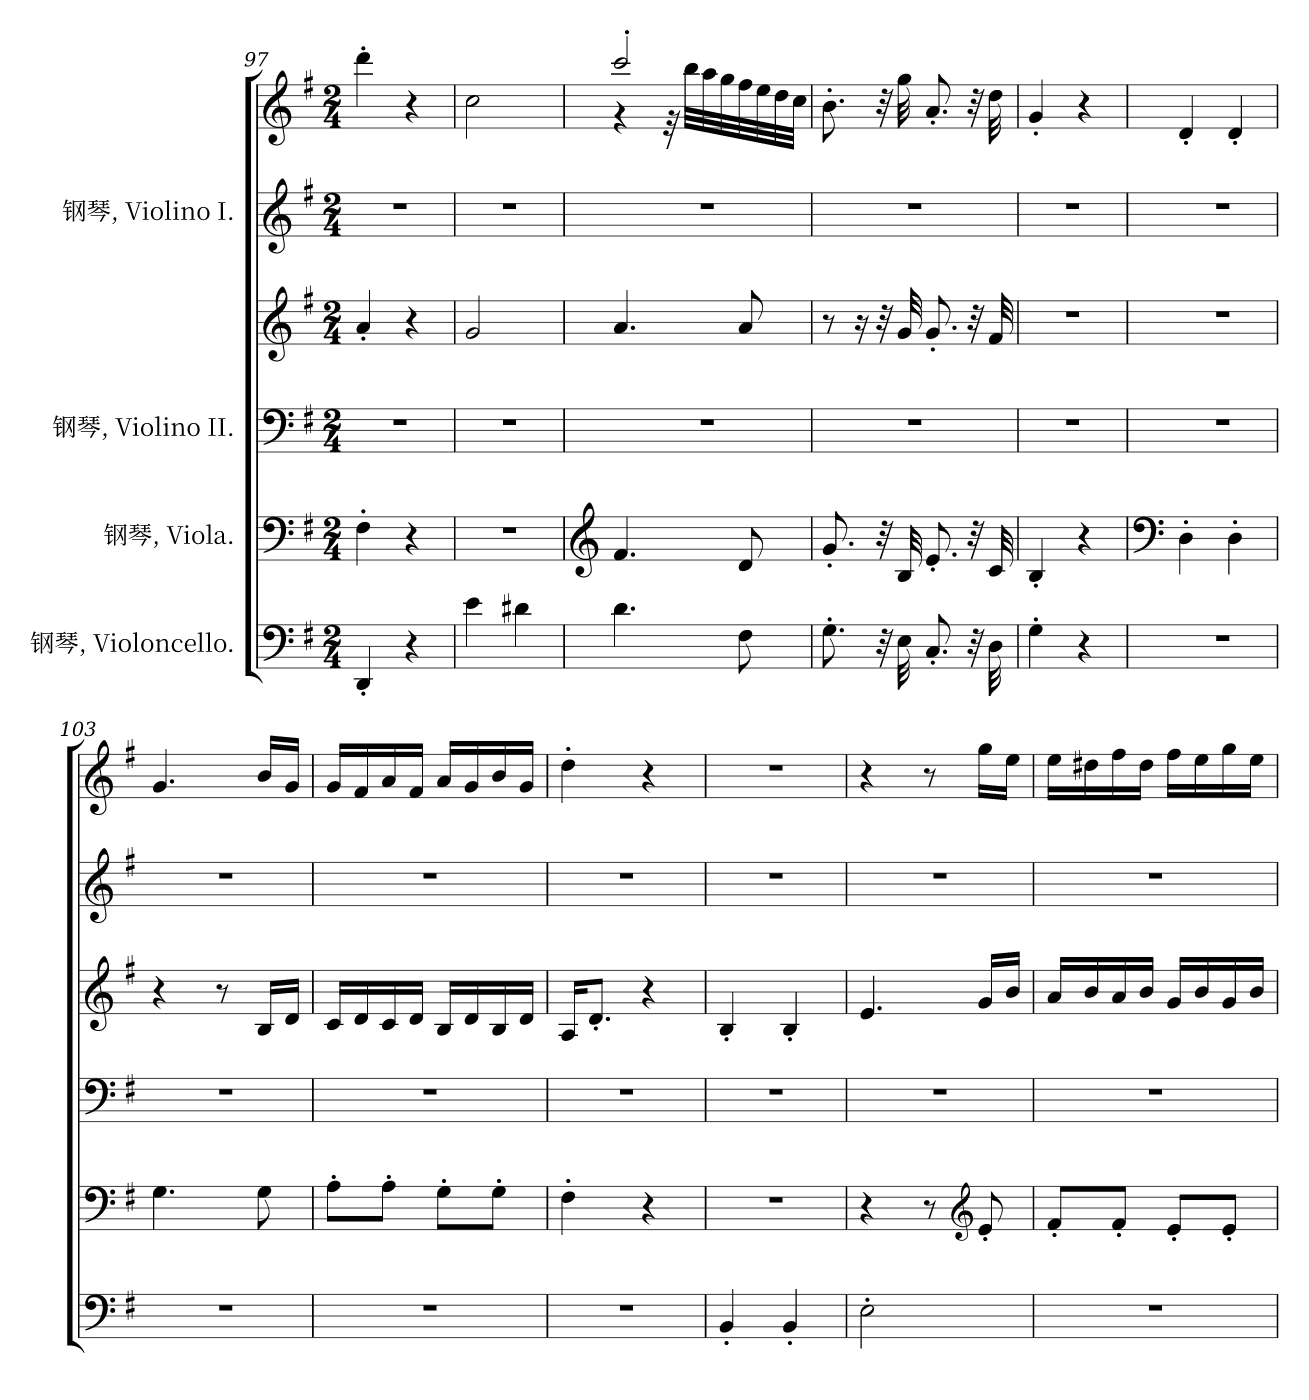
**kern	**kern	**kern	**kern	**kern	**kern
*part4	*part3	*part2	*part2	*part1	*part1
*staff6	*staff5	*staff4	*staff3	*staff2	*staff1
*I"钢琴, Violoncello.	*I"钢琴, Viola.	*I"钢琴, Violino II.	*	*I"钢琴, Violino I.	*
*clefF4	*clefF4	*clefF4	*clefG2	*clefG2	*clefG2
*k[f#]	*k[f#]	*k[f#]	*k[f#]	*k[f#]	*k[f#]
*M2/4	*M2/4	*M2/4	*M2/4	*M2/4	*M2/4
=97	=97	=97	=97	=97	=97
4DD'/	4F#'\	2r	4a'/	2r	4ddd'\
4r	4r	.	4r	.	4r
=98	=98	=98	=98	=98	=98
4e\	2r	2r	2g/	2r	2cc\
4d#X\	.	.	.	.	.
=99	=99	=99	=99	=99	=99
*	*clefG2	*	*	*	*
*	*	*	*	*	*^
4.d\	4.f#/	2r	4.a/	2r	2ccc'/	4r
.	.	.	.	.	.	32r
.	.	.	.	.	.	32bb\LLL
.	.	.	.	.	.	32aa\
.	.	.	.	.	.	32gg\
8F#\	8d/	.	8a/	.	.	32ff#\
.	.	.	.	.	.	32ee\
.	.	.	.	.	.	32dd\
.	.	.	.	.	.	32cc\JJJ
*	*	*	*	*	*v	*v
!!LO:PB:g=z
=100	=100	=100	=100	=100	=100
8.G'\	8.g'/	2r	8r	2r	8.b'\
.	.	.	16r	.	.
32r	32r	.	32r	.	32r
32E\	32B/	.	32g/	.	32gg\
8.C'/	8.e'/	.	8.g'/	.	8.a'/
32r	32r	.	32r	.	32r
32D\	32c/	.	32f#/	.	32dd\
=101	=101	=101	=101	=101	=101
4G'\	4B'/	2r	2r	2r	4g'/
4r	4r	.	.	.	4r
=102	=102	=102	=102	=102	=102
*	*clefF4	*	*	*	*
2r	4D'\	2r	2r	2r	4d'/
.	4D'\	.	.	.	4d'/
=103	=103	=103	=103	=103	=103
2r	4.G\	2r	4r	2r	4.g/
.	.	.	8r	.	.
.	8G\	.	16B/LL	.	16b/LL
.	.	.	16d/JJ	.	16g/JJ
=104	=104	=104	=104	=104	=104
2r	8A'\L	2r	16c/LL	2r	16g/LL
.	.	.	16d/	.	16f#/
.	8A'\J	.	16c/	.	16a/
.	.	.	16d/JJ	.	16f#/JJ
.	8G'\L	.	16B/LL	.	16a/LL
.	.	.	16d/	.	16g/
.	8G'\J	.	16B/	.	16b/
.	.	.	16d/JJ	.	16g/JJ
=105	=105	=105	=105	=105	=105
2r	4F#'\	2r	16A/KL	2r	4dd'\
.	.	.	8.d'/J	.	.
.	4r	.	4r	.	4r
=106	=106	=106	=106	=106	=106
4BB'/	2r	2r	4B'/	2r	2r
4BB'/	.	.	4B'/	.	.
!!LO:LB:g=z
=107	=107	=107	=107	=107	=107
2E'\	4r	2r	4.e/	2r	4r
.	8r	.	.	.	8r
*	*clefG2	*	*	*	*
.	8e'/	.	16g/LL	.	16gg\LL
.	.	.	16b/JJ	.	16ee\JJ
=108	=108	=108	=108	=108	=108
2r	8f#'/L	2r	16a/LL	2r	16ee\LL
.	.	.	16b/	.	16dd#X\
.	8f#'/J	.	16a/	.	16ff#\
.	.	.	16b/JJ	.	16dd#\JJ
.	8e'/L	.	16g/LL	.	16ff#\LL
.	.	.	16b/	.	16ee\
.	8e'/J	.	16g/	.	16gg\
.	.	.	16b/JJ	.	16ee\JJ
=	=	=	=	=	=
*-	*-	*-	*-	*-	*-
